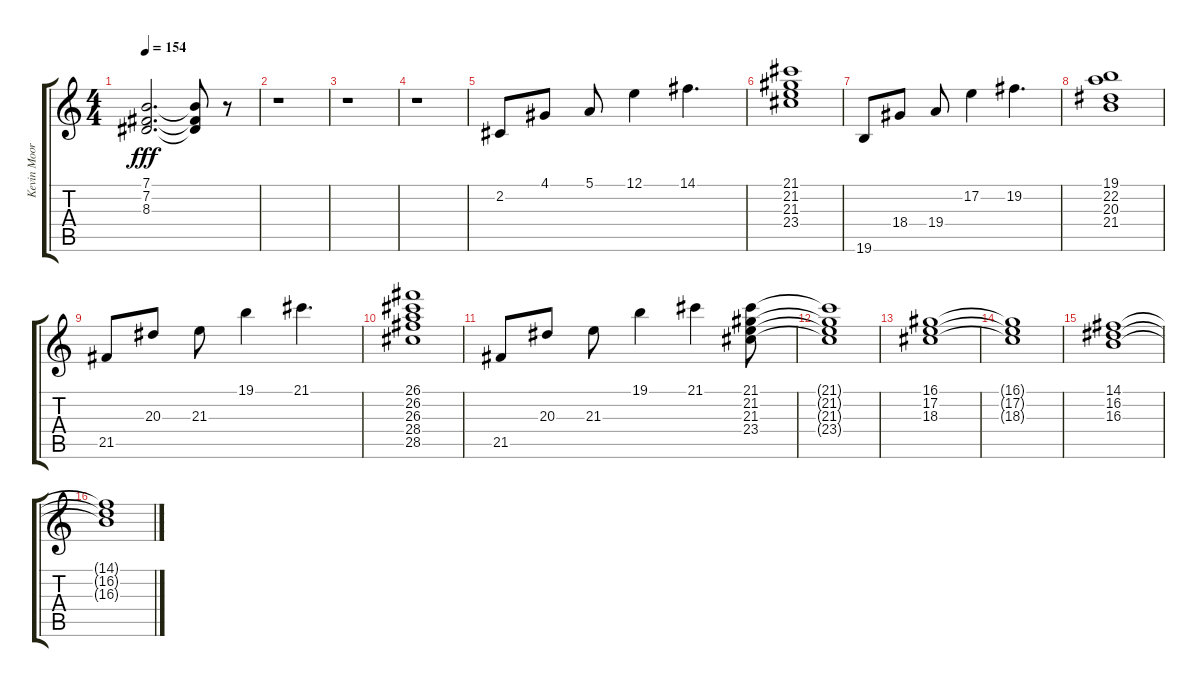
\track ("Kevin Moore" "Kevin Moor") {instrument churchorgan}
\staff {score tabs}
\tuning (E4 B3 G3 D3 A2 E2) {hide}
\ts (4 4)
\tempo 154
\clef g2
\ks c
(7.1{t} 7.2{t} 8.3{t}).2{d dy fff} (7.1{t} 7.2{t} 8.3{t}).8 r.8 |
r.1 |
r.1 |
r.1 |
2.2.8{instrument electricpiano1} 4.1.8 5.1.8 12.1.4 14.1.4{d} |
(21.1 21.2 21.3 23.4).1 |
19.6.8 18.4.8 19.4.8 17.2.4 19.2.4{d} |
(19.1 22.2 20.3 21.4).1 |
21.5.8 20.3.8 21.3.8 19.1.4 21.1.4{d} |
(26.1 26.2 26.3 28.4 28.5).1 |
21.5.8 20.3.8 21.3.8 19.1.4 21.1.4 (21.1 21.2 21.3 23.4).8 |
(21.1{t} 21.2{t} 21.3{t} 23.4{t}).1 |
(16.1 17.2 18.3).1{instrument churchorgan} |
(16.1{t} 17.2{t} 18.3{t}).1 |
(14.1 16.2 16.3).1 |
(14.1{t} 16.2{t} 16.3{t}).1
